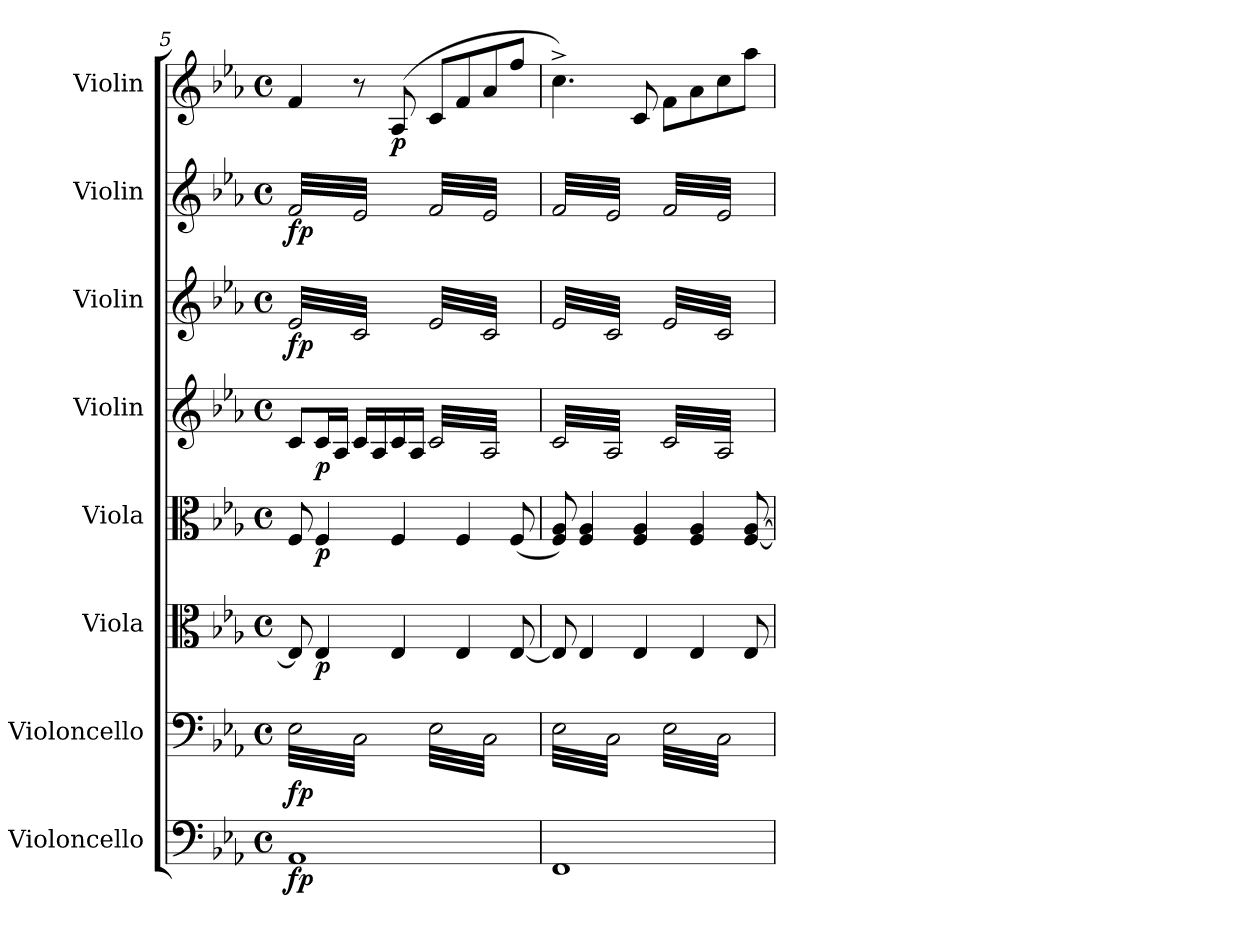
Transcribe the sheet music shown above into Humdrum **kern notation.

**kern	**dynam	**kern	**dynam	**kern	**dynam	**kern	**dynam	**kern	**dynam	**kern	**dynam	**kern	**dynam	**kern	**dynam
*part8	*part8	*part7	*part7	*part6	*part6	*part5	*part5	*part4	*part4	*part3	*part3	*part2	*part2	*part1	*part1
*staff8	*staff8	*staff7	*staff7	*staff6	*staff6	*staff5	*staff5	*staff4	*staff4	*staff3	*staff3	*staff2	*staff2	*staff1	*staff1
*I"Violoncello	*	*I"Violoncello	*	*I"Viola	*	*I"Viola	*	*I"Violin	*	*I"Violin	*	*I"Violin	*	*I"Violin	*
*I'Vc.	*	*I'Vc.	*	*I'Vla.	*	*I'Vla.	*	*I'Vln.	*	*I'Vln.	*	*I'Vln.	*	*I'Vln.	*
*clefF4	*	*clefF4	*	*clefC3	*	*clefC3	*	*clefG2	*	*clefG2	*	*clefG2	*	*clefG2	*
*k[b-e-a-]	*	*k[b-e-a-]	*	*k[b-e-a-]	*	*k[b-e-a-]	*	*k[b-e-a-]	*	*k[b-e-a-]	*	*k[b-e-a-]	*	*k[b-e-a-]	*
*M4/4	*	*M4/4	*	*M4/4	*	*M4/4	*	*M4/4	*	*M4/4	*	*M4/4	*	*M4/4	*
*met(c)	*	*met(c)	*	*met(c)	*	*met(c)	*	*met(c)	*	*met(c)	*	*met(c)	*	*met(c)	*
=5	=5	=5	=5	=5	=5	=5	=5	=5	=5	=5	=5	=5	=5	=5	=5
!	!LO:DY:b	!	!LO:DY:b	!	!	!	!	!	!	!	!LO:DY:b	!	!LO:DY:b	!	!
*	*	*tremolo	*	*	*	*	*	*	*	*	*	*	*	*	*
*	*	*	*	*	*	*	*	*	*	*tremolo	*	*	*	*	*
*	*	*	*	*	*	*	*	*	*	*	*	*tremolo	*	*	*
1AA-	fp	(>32E-\LLL	fp	8E-/]	.	8F/	.	8c/L	.	(<32e-/LLL	fp	(<32f/LLL	fp	4f/	.
.	.	32C/	.	.	.	.	.	.	.	32c/	.	32e-/	.	.	.
.	.	32E-\	.	.	.	.	.	.	.	32e-/	.	32f/	.	.	.
.	.	32C/	.	.	.	.	.	.	.	32c/	.	32e-/	.	.	.
!	!	!	!	!	!LO:DY:b	!	!LO:DY:b	!	!LO:DY:b	!	!	!	!	!	!
.	.	32E-\	.	4E-/	p	4F/	p	(<16c/L	p	32e-/	.	32f/	.	.	.
.	.	32C/	.	.	.	.	.	.	.	32c/	.	32e-/	.	.	.
.	.	32E-\	.	.	.	.	.	16A-/JJ	.	32e-/	.	32f/	.	.	.
.	.	32C/	.	.	.	.	.	.	.	32c/	.	32e-/	.	.	.
.	.	32E-\	.	.	.	.	.	16c/LL	.	32e-/	.	32f/	.	8r	.
.	.	32C/	.	.	.	.	.	.	.	32c/	.	32e-/	.	.	.
.	.	32E-\	.	.	.	.	.	16A-/	.	32e-/	.	32f/	.	.	.
.	.	32C/	.	.	.	.	.	.	.	32c/	.	32e-/	.	.	.
!	!	!	!	!	!	!	!	!	!	!	!	!	!	!	!LO:DY:b
.	.	32E-\	.	4E-/	.	4F/	.	16c/	.	32e-/	.	32f/	.	(<8A-/	p
.	.	32C/	.	.	.	.	.	.	.	32c/	.	32e-/	.	.	.
.	.	32E-\	.	.	.	.	.	16A-/JJ	.	32e-/	.	32f/	.	.	.
.	.	32C/JJJ	.	.	.	.	.	.	.	32c/JJJ	.	32e-/JJJ	.	.	.
*	*	*	*	*	*	*	*	*tremolo	*	*	*	*	*	*	*
.	.	32E-\LLL	.	.	.	.	.	32c/LLL	.	32e-/LLL	.	32f/LLL	.	8c/L	.
.	.	32C/)	.	.	.	.	.	32A-/)	.	32c/)	.	32e-/)	.	.	.
.	.	32E-\	.	.	.	.	.	32c/	.	32e-/	.	32f/	.	.	.
.	.	32C/)	.	.	.	.	.	32A-/)	.	32c/)	.	32e-/)	.	.	.
.	.	32E-\	.	4E-/	.	4F/	.	32c/	.	32e-/	.	32f/	.	8f/	.
.	.	32C/)	.	.	.	.	.	32A-/)	.	32c/)	.	32e-/)	.	.	.
.	.	32E-\	.	.	.	.	.	32c/	.	32e-/	.	32f/	.	.	.
.	.	32C/)	.	.	.	.	.	32A-/)	.	32c/)	.	32e-/)	.	.	.
.	.	32E-\	.	.	.	.	.	32c/	.	32e-/	.	32f/	.	8a-/	.
.	.	32C/)	.	.	.	.	.	32A-/)	.	32c/)	.	32e-/)	.	.	.
.	.	32E-\	.	.	.	.	.	32c/	.	32e-/	.	32f/	.	.	.
.	.	32C/)	.	.	.	.	.	32A-/)	.	32c/)	.	32e-/)	.	.	.
.	.	32E-\	.	[8E-/	.	(<8F/	.	32c/	.	32e-/	.	32f/	.	8ff/J	.
.	.	32C/)	.	.	.	.	.	32A-/)	.	32c/)	.	32e-/)	.	.	.
.	.	32E-\	.	.	.	.	.	32c/	.	32e-/	.	32f/	.	.	.
.	.	32C/)JJJ	.	.	.	.	.	32A-/)JJJ	.	32c/)JJJ	.	32e-/)JJJ	.	.	.
!!LO:LB:g=z
=6	=6	=6	=6	=6	=6	=6	=6	=6	=6	=6	=6	=6	=6	=6	=6
1FF	.	(>32E-\LLL	.	8E-/]	.	8F/ 8A-/)	.	(<32c/LLL	.	(<32e-/LLL	.	(<32f/LLL	.	4.cc^\)	.
.	.	32C/	.	.	.	.	.	32A-/	.	32c/	.	32e-/	.	.	.
.	.	32E-\	.	.	.	.	.	32c/	.	32e-/	.	32f/	.	.	.
.	.	32C/	.	.	.	.	.	32A-/	.	32c/	.	32e-/	.	.	.
.	.	32E-\	.	4E-/	.	4F/ 4A-/	.	32c/	.	32e-/	.	32f/	.	.	.
.	.	32C/	.	.	.	.	.	32A-/	.	32c/	.	32e-/	.	.	.
.	.	32E-\	.	.	.	.	.	32c/	.	32e-/	.	32f/	.	.	.
.	.	32C/	.	.	.	.	.	32A-/	.	32c/	.	32e-/	.	.	.
.	.	32E-\	.	.	.	.	.	32c/	.	32e-/	.	32f/	.	.	.
.	.	32C/	.	.	.	.	.	32A-/	.	32c/	.	32e-/	.	.	.
.	.	32E-\	.	.	.	.	.	32c/	.	32e-/	.	32f/	.	.	.
.	.	32C/	.	.	.	.	.	32A-/	.	32c/	.	32e-/	.	.	.
.	.	32E-\	.	4E-/	.	4F/ 4A-/	.	32c/	.	32e-/	.	32f/	.	8c/	.
.	.	32C/	.	.	.	.	.	32A-/	.	32c/	.	32e-/	.	.	.
.	.	32E-\	.	.	.	.	.	32c/	.	32e-/	.	32f/	.	.	.
.	.	32C/JJJ	.	.	.	.	.	32A-/JJJ	.	32c/JJJ	.	32e-/JJJ	.	.	.
.	.	32E-\LLL	.	.	.	.	.	32c/LLL	.	32e-/LLL	.	32f/LLL	.	8f\L	.
.	.	32C/)	.	.	.	.	.	32A-/)	.	32c/)	.	32e-/)	.	.	.
.	.	32E-\	.	.	.	.	.	32c/	.	32e-/	.	32f/	.	.	.
.	.	32C/)	.	.	.	.	.	32A-/)	.	32c/)	.	32e-/)	.	.	.
.	.	32E-\	.	4E-/	.	4F/ 4A-/	.	32c/	.	32e-/	.	32f/	.	8a-\	.
.	.	32C/)	.	.	.	.	.	32A-/)	.	32c/)	.	32e-/)	.	.	.
.	.	32E-\	.	.	.	.	.	32c/	.	32e-/	.	32f/	.	.	.
.	.	32C/)	.	.	.	.	.	32A-/)	.	32c/)	.	32e-/)	.	.	.
.	.	32E-\	.	.	.	.	.	32c/	.	32e-/	.	32f/	.	8cc\	.
.	.	32C/)	.	.	.	.	.	32A-/)	.	32c/)	.	32e-/)	.	.	.
.	.	32E-\	.	.	.	.	.	32c/	.	32e-/	.	32f/	.	.	.
.	.	32C/)	.	.	.	.	.	32A-/)	.	32c/)	.	32e-/)	.	.	.
.	.	32E-\	.	8E-/	.	[8F/ [8A-/	.	32c/	.	32e-/	.	32f/	.	8aa-\J	.
.	.	32C/)	.	.	.	.	.	32A-/)	.	32c/)	.	32e-/)	.	.	.
.	.	32E-\	.	.	.	.	.	32c/	.	32e-/	.	32f/	.	.	.
.	.	32C/)JJJ	.	.	.	.	.	32A-/)JJJ	.	32c/)JJJ	.	32e-/)JJJ	.	.	.
*	*	*	*	*	*	*	*	*	*	*	*	*Xtremolo	*	*	*
*	*	*	*	*	*	*	*	*	*	*Xtremolo	*	*	*	*	*
*	*	*	*	*	*	*	*	*Xtremolo	*	*	*	*	*	*	*
*	*	*Xtremolo	*	*	*	*	*	*	*	*	*	*	*	*	*
.	.	.	.	.	.	.	.	.	.	.	.	.	.	.	.
.	.	.	.	.	.	.	.	.	.	.	.	.	.	.	.
.	.	.	.	.	.	.	.	.	.	.	.	.	.	.	.
.	.	.	.	.	.	.	.	.	.	.	.	.	.	.	.
.	.	.	.	.	.	.	.	.	.	.	.	.	.	.	.
.	.	.	.	.	.	.	.	.	.	.	.	.	.	.	.
.	.	.	.	.	.	.	.	.	.	.	.	.	.	.	.
.	.	.	.	.	.	.	.	.	.	.	.	.	.	.	.
=	=	=	=	=	=	=	=	=	=	=	=	=	=	=	=
*-	*-	*-	*-	*-	*-	*-	*-	*-	*-	*-	*-	*-	*-	*-	*-
